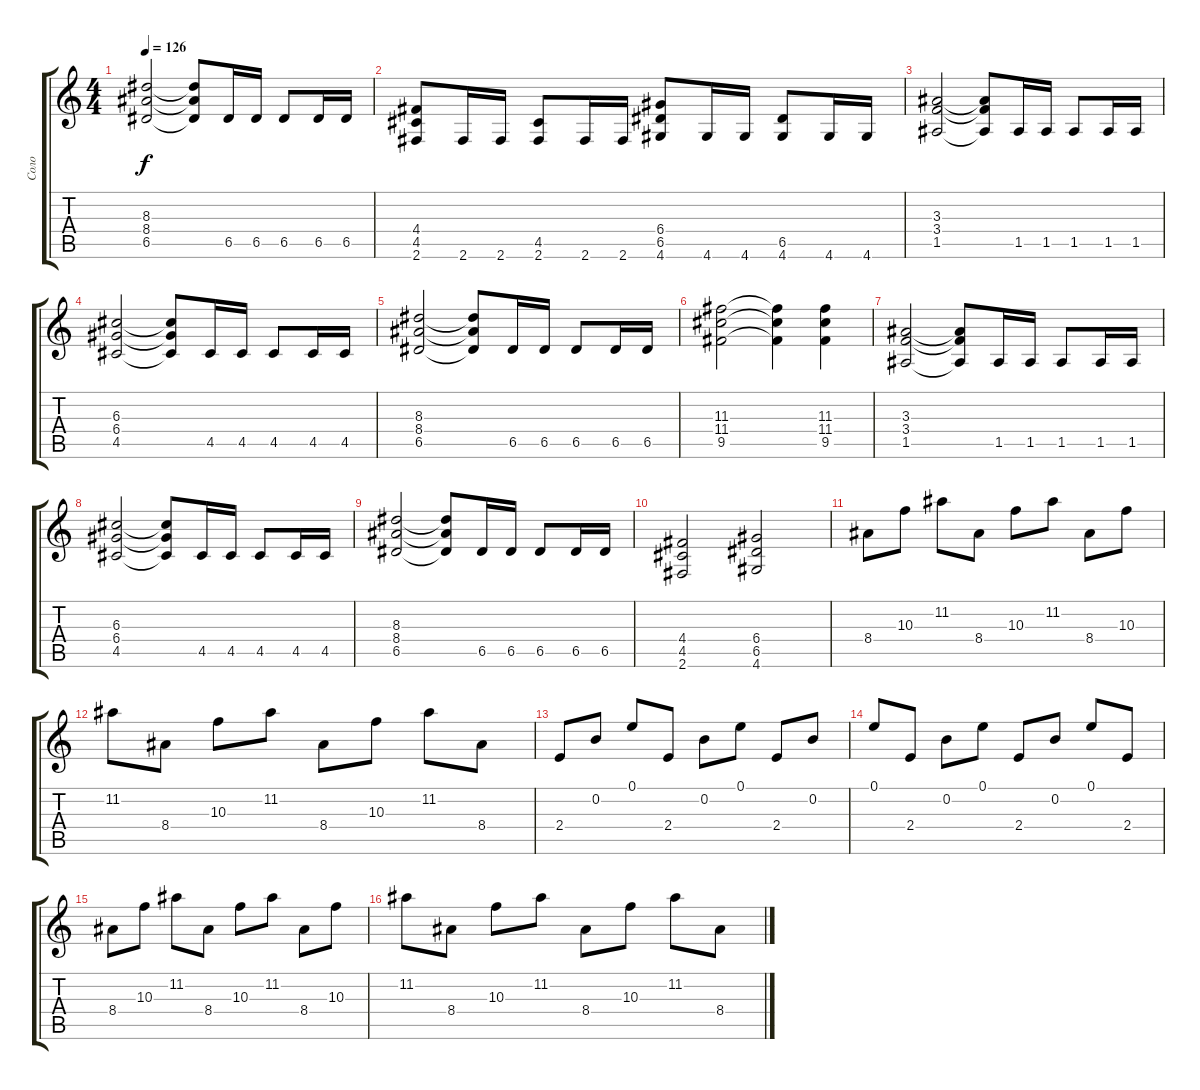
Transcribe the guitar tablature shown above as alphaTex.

\track ("Соло" "Соло") {instrument overdrivenguitar}
\staff {score tabs}
\tuning (E4 B3 G3 D3 A2 E2) {hide}
\ts (4 4)
\tempo 126
\clef g2
\ks c
(8.3 8.4 6.5).2{dy f} (8.3{t} 8.4{t} 6.5{t}).8 6.5.16 6.5.16 6.5.8 6.5.16 6.5.16 |
(4.4 4.5 2.6).8 2.6.16 2.6.16 (4.5 2.6).8 2.6.16 2.6.16 (6.4 6.5 4.6).8 4.6.16 4.6.16 (6.5 4.6).8 4.6.16 4.6.16 |
(3.3 3.4 1.5).2 (3.3{t} 3.4{t} 1.5{t}).8 1.5.16 1.5.16 1.5.8 1.5.16 1.5.16 |
(6.3 6.4 4.5).2 (6.3{t} 6.4{t} 4.5{t}).8 4.5.16 4.5.16 4.5.8 4.5.16 4.5.16 |
(8.3 8.4 6.5).2 (8.3{t} 8.4{t} 6.5{t}).8 6.5.16 6.5.16 6.5.8 6.5.16 6.5.16 |
(11.3 11.4 9.5).2 (11.3{t} 11.4{t} 9.5{t}).4 (11.3 11.4 9.5).4 |
(3.3 3.4 1.5).2 (3.3{t} 3.4{t} 1.5{t}).8 1.5.16 1.5.16 1.5.8 1.5.16 1.5.16 |
(6.3 6.4 4.5).2 (6.3{t} 6.4{t} 4.5{t}).8 4.5.16 4.5.16 4.5.8 4.5.16 4.5.16 |
(8.3 8.4 6.5).2 (8.3{t} 8.4{t} 6.5{t}).8 6.5.16 6.5.16 6.5.8 6.5.16 6.5.16 |
(4.4 4.5 2.6).2 (6.4 6.5 4.6).2 |
8.4.8 10.3.8 11.2.8 8.4.8 10.3.8 11.2.8 8.4.8 10.3.8 |
11.2.8 8.4.8 10.3.8 11.2.8 8.4.8 10.3.8 11.2.8 8.4.8 |
2.4.8 0.2.8 0.1.8 2.4.8 0.2.8 0.1.8 2.4.8 0.2.8 |
0.1.8 2.4.8 0.2.8 0.1.8 2.4.8 0.2.8 0.1.8 2.4.8 |
8.4.8 10.3.8 11.2.8 8.4.8 10.3.8 11.2.8 8.4.8 10.3.8 |
11.2.8 8.4.8 10.3.8 11.2.8 8.4.8 10.3.8 11.2.8 8.4.8
